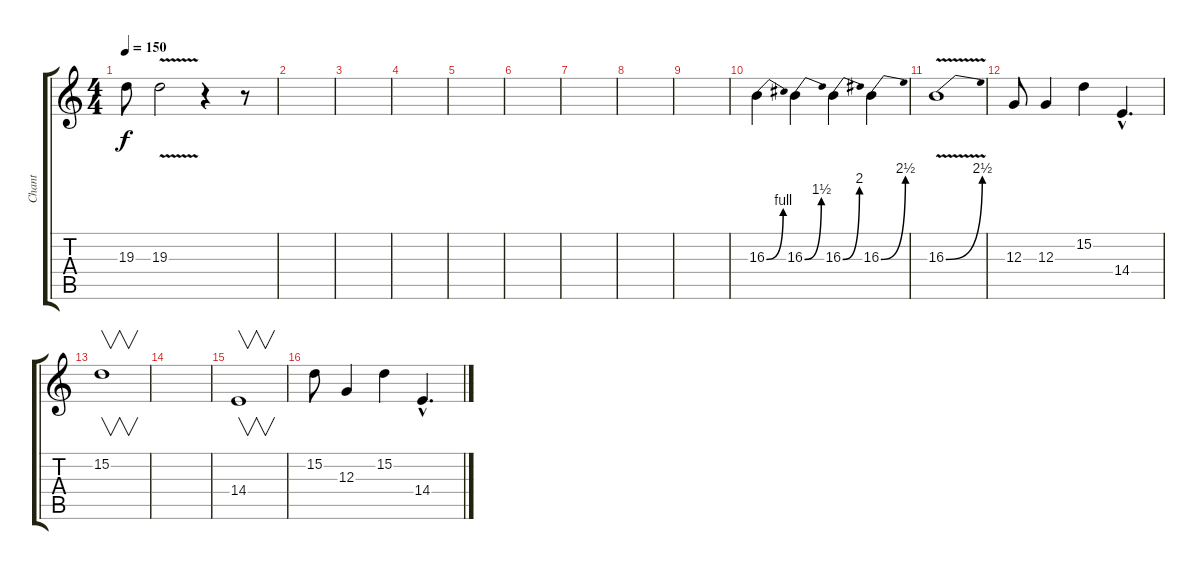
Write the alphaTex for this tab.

\track ("Chant" "Chant") {instrument voiceoohs}
\staff {score tabs}
\tuning (E4 B3 G3 D3 A2 E2) {hide}
\ts (4 4)
\tempo 150
\clef g2
\ks c
19.3.8{dy f} 19.3{v}.2 r.4 r.8 |
|
|
|
|
|
|
|
|
16.3{be (bend 0 0 60 4)}.4 16.3{be (bend 0 0 60 6)}.4 16.3{be (bend 0 0 60 8)}.4 16.3{be (bend 0 0 60 10)}.4 |
16.3{be (bend 0 0 60 10) v}.1 |
12.3.8 12.3.4 15.2.4 14.4{hac}.4{d} |
15.2.1{v} |
|
14.4.1{v} |
15.2.8 12.3.4 15.2.4 14.4{hac}.4{d}
